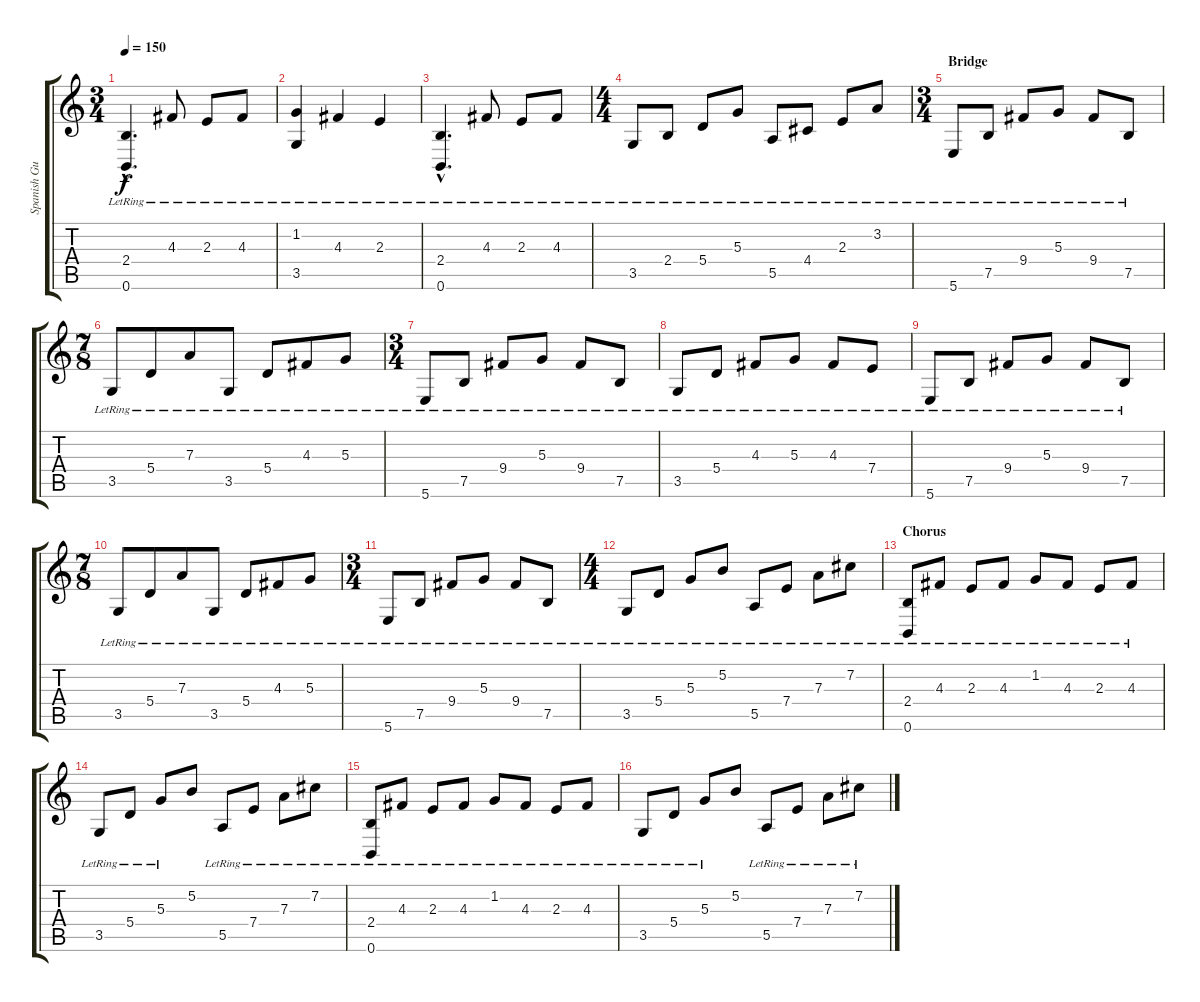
\track ("Spanish Guitar 1" "Spanish Gu") {instrument acousticguitarsteel}
\staff {score tabs}
\tuning (B3 Gb3 D3 A2 E2 B1) {hide}
\ts (3 4)
\tempo 150
\clef g2
\ks c
(2.4{hac lr} 0.6{hac lr}).4{d dy f} 4.3{lr}.8 2.3{lr}.8 4.3{lr}.8 |
(1.2{lr} 3.5{lr}).4 4.3{lr}.4 2.3{lr}.4 |
(2.4{hac lr} 0.6{hac lr}).4{d} 4.3{lr}.8 2.3{lr}.8 4.3{lr}.8 |
\ts (4 4)
3.5{lr}.8 2.4{lr}.8 5.4{lr}.8 5.3{lr}.8 5.5{lr}.8 4.4{lr}.8 2.3{lr}.8 3.2{lr}.8 |
\ts (3 4)
\section ("" "Bridge")
5.6{lr}.8 7.5{lr}.8 9.4{lr}.8 5.3{lr}.8 9.4{lr}.8 7.5{lr}.8 |
\ts (7 8)
3.5{lr}.8 5.4{lr}.8 7.3{lr}.8 3.5{lr}.8 5.4{lr}.8 4.3{lr}.8 5.3{lr}.8 |
\ts (3 4)
5.6{lr}.8 7.5{lr}.8 9.4{lr}.8 5.3{lr}.8 9.4{lr}.8 7.5{lr}.8 |
3.5{lr}.8 5.4{lr}.8 4.3{lr}.8 5.3{lr}.8 4.3{lr}.8 7.4{lr}.8 |
5.6{lr}.8 7.5{lr}.8 9.4{lr}.8 5.3{lr}.8 9.4{lr}.8 7.5{lr}.8 |
\ts (7 8)
3.5{lr}.8 5.4{lr}.8 7.3{lr}.8 3.5{lr}.8 5.4{lr}.8 4.3{lr}.8 5.3{lr}.8 |
\ts (3 4)
5.6{lr}.8 7.5{lr}.8 9.4{lr}.8 5.3{lr}.8 9.4{lr}.8 7.5{lr}.8 |
\ts (4 4)
3.5{lr}.8 5.4{lr}.8 5.3{lr}.8 5.2{lr}.8 5.5{lr}.8 7.4{lr}.8 7.3{lr}.8 7.2{lr}.8 |
\section ("" "Chorus")
(2.4{lr} 0.6{lr}).8 4.3{lr}.8 2.3{lr}.8 4.3{lr}.8 1.2{lr}.8 4.3{lr}.8 2.3{lr}.8 4.3{lr}.8 |
3.5{lr}.8 5.4{lr}.8 5.3{lr}.8 5.2.8 5.5{lr}.8 7.4{lr}.8 7.3{lr}.8 7.2{lr}.8 |
(2.4{lr} 0.6{lr}).8 4.3{lr}.8 2.3{lr}.8 4.3{lr}.8 1.2{lr}.8 4.3{lr}.8 2.3{lr}.8 4.3{lr}.8 |
3.5{lr}.8 5.4{lr}.8 5.3{lr}.8 5.2.8 5.5{lr}.8 7.4{lr}.8 7.3{lr}.8 7.2{lr}.8
